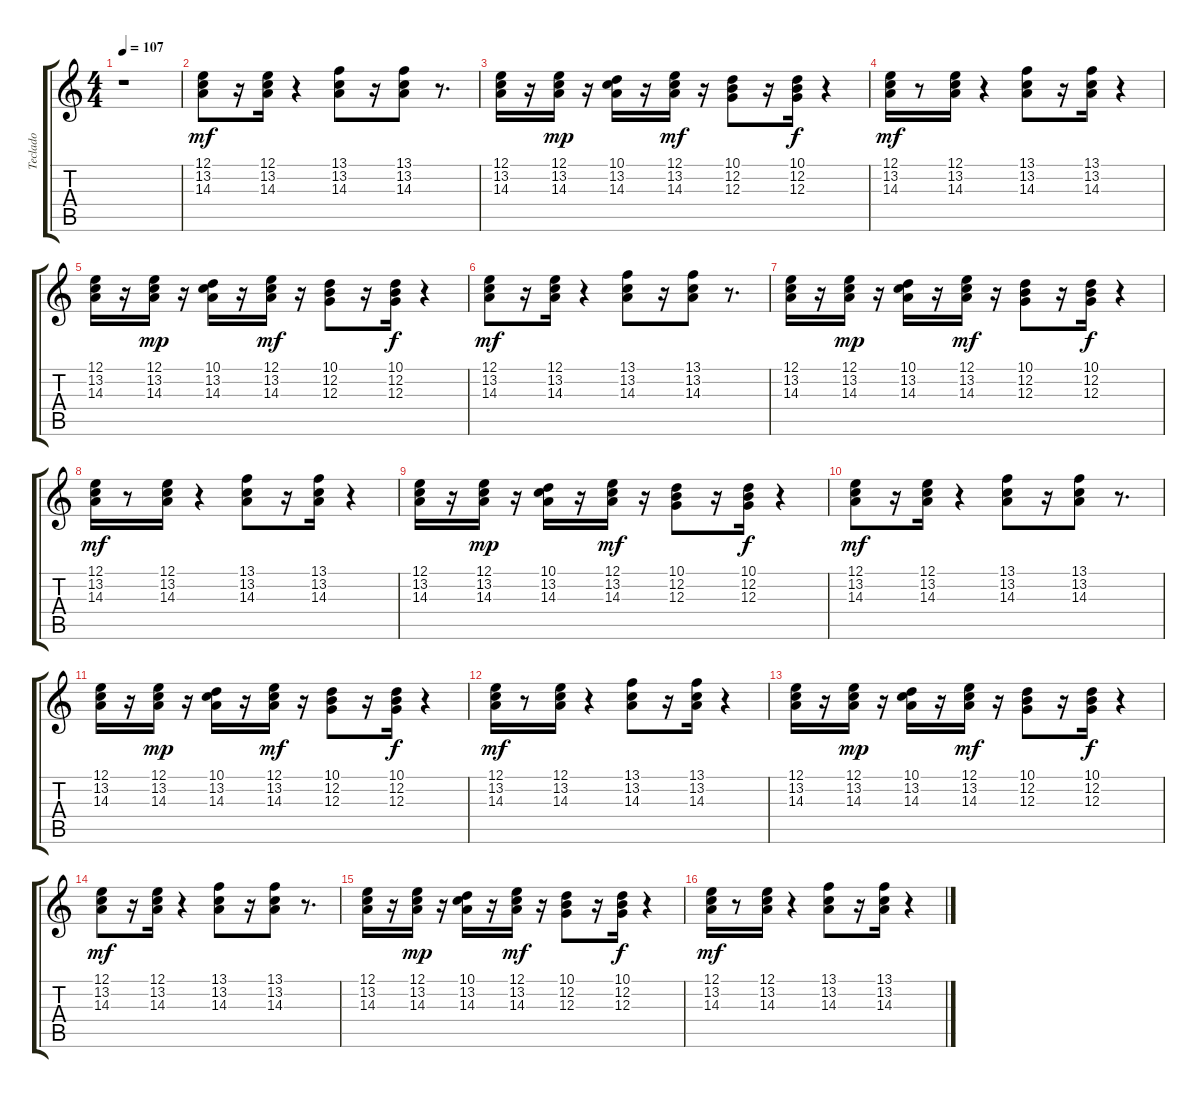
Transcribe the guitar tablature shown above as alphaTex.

\track ("Teclado" "Teclado") {instrument churchorgan}
\staff {score tabs}
\tuning (E4 B3 G3 D3 A2 E2) {hide}
\ts (4 4)
\tempo 107
\clef g2
\ks c
r.1{dy f} |
(12.1 13.2 14.3).8{dy mf} r.16 (12.1 13.2 14.3).16 r.4 (13.1 13.2 14.3).8 r.16 (13.1 13.2 14.3).8 r.8{d} |
(12.1 13.2 14.3).16 r.16 (12.1 13.2 14.3).16{dy mp} r.16 (10.1 13.2 14.3).16 r.16 (12.1 13.2 14.3).16{dy mf} r.16 (10.1 12.2 12.3).8 r.16 (10.1 12.2 12.3).16{dy f} r.4 |
(12.1 13.2 14.3).16{dy mf} r.8 (12.1 13.2 14.3).16 r.4 (13.1 13.2 14.3).8 r.16 (13.1 13.2 14.3).16 r.4 |
(12.1 13.2 14.3).16 r.16 (12.1 13.2 14.3).16{dy mp} r.16 (10.1 13.2 14.3).16 r.16 (12.1 13.2 14.3).16{dy mf} r.16 (10.1 12.2 12.3).8 r.16 (10.1 12.2 12.3).16{dy f} r.4 |
(12.1 13.2 14.3).8{dy mf} r.16 (12.1 13.2 14.3).16 r.4 (13.1 13.2 14.3).8 r.16 (13.1 13.2 14.3).8 r.8{d} |
(12.1 13.2 14.3).16 r.16 (12.1 13.2 14.3).16{dy mp} r.16 (10.1 13.2 14.3).16 r.16 (12.1 13.2 14.3).16{dy mf} r.16 (10.1 12.2 12.3).8 r.16 (10.1 12.2 12.3).16{dy f} r.4 |
(12.1 13.2 14.3).16{dy mf} r.8 (12.1 13.2 14.3).16 r.4 (13.1 13.2 14.3).8 r.16 (13.1 13.2 14.3).16 r.4 |
(12.1 13.2 14.3).16 r.16 (12.1 13.2 14.3).16{dy mp} r.16 (10.1 13.2 14.3).16 r.16 (12.1 13.2 14.3).16{dy mf} r.16 (10.1 12.2 12.3).8 r.16 (10.1 12.2 12.3).16{dy f} r.4 |
(12.1 13.2 14.3).8{dy mf} r.16 (12.1 13.2 14.3).16 r.4 (13.1 13.2 14.3).8 r.16 (13.1 13.2 14.3).8 r.8{d} |
(12.1 13.2 14.3).16 r.16 (12.1 13.2 14.3).16{dy mp} r.16 (10.1 13.2 14.3).16 r.16 (12.1 13.2 14.3).16{dy mf} r.16 (10.1 12.2 12.3).8 r.16 (10.1 12.2 12.3).16{dy f} r.4 |
(12.1 13.2 14.3).16{dy mf} r.8 (12.1 13.2 14.3).16 r.4 (13.1 13.2 14.3).8 r.16 (13.1 13.2 14.3).16 r.4 |
(12.1 13.2 14.3).16 r.16 (12.1 13.2 14.3).16{dy mp} r.16 (10.1 13.2 14.3).16 r.16 (12.1 13.2 14.3).16{dy mf} r.16 (10.1 12.2 12.3).8 r.16 (10.1 12.2 12.3).16{dy f} r.4 |
(12.1 13.2 14.3).8{dy mf} r.16 (12.1 13.2 14.3).16 r.4 (13.1 13.2 14.3).8 r.16 (13.1 13.2 14.3).8 r.8{d} |
(12.1 13.2 14.3).16 r.16 (12.1 13.2 14.3).16{dy mp} r.16 (10.1 13.2 14.3).16 r.16 (12.1 13.2 14.3).16{dy mf} r.16 (10.1 12.2 12.3).8 r.16 (10.1 12.2 12.3).16{dy f} r.4 |
(12.1 13.2 14.3).16{dy mf} r.8 (12.1 13.2 14.3).16 r.4 (13.1 13.2 14.3).8 r.16 (13.1 13.2 14.3).16 r.4
